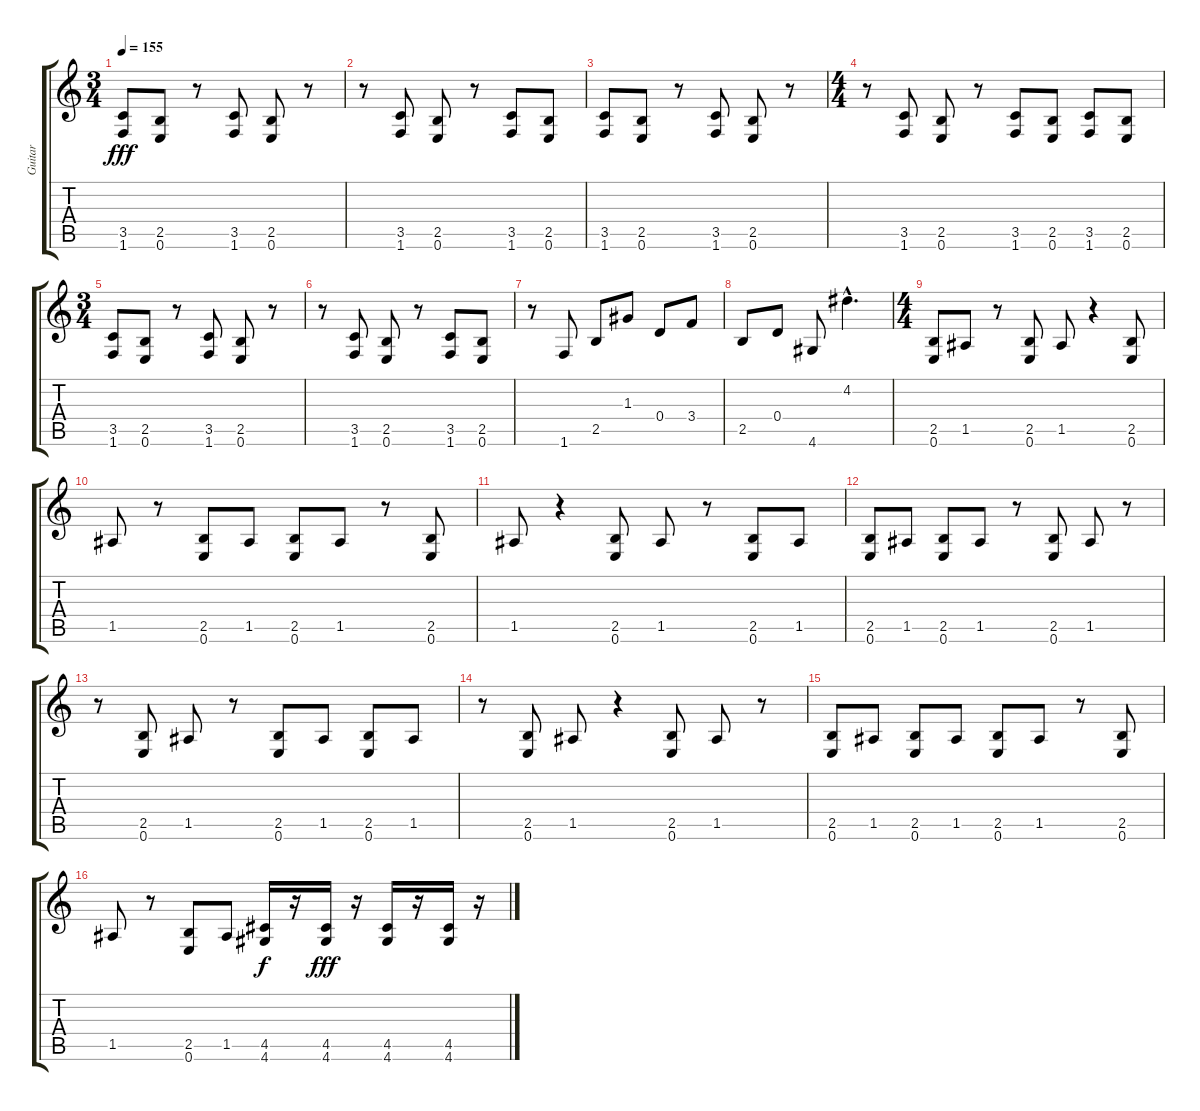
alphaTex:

\track ("Guitar" "Guitar") {instrument distortionguitar}
\staff {score tabs}
\tuning (E4 B3 G3 D3 A2 E2) {hide}
\ts (3 4)
\tempo 155
\clef g2
\ks c
(3.5 1.6).8{dy fff} (2.5 0.6).8 r.8 (3.5 1.6).8 (2.5 0.6).8 r.8 |
r.8 (3.5 1.6).8 (2.5 0.6).8 r.8 (3.5 1.6).8 (2.5 0.6).8 |
(3.5 1.6).8 (2.5 0.6).8 r.8 (3.5 1.6).8 (2.5 0.6).8 r.8 |
\ts (4 4)
r.8 (3.5 1.6).8 (2.5 0.6).8 r.8 (3.5 1.6).8 (2.5 0.6).8 (3.5 1.6).8 (2.5 0.6).8 |
\ts (3 4)
(3.5 1.6).8 (2.5 0.6).8 r.8 (3.5 1.6).8 (2.5 0.6).8 r.8 |
r.8 (3.5 1.6).8 (2.5 0.6).8 r.8 (3.5 1.6).8 (2.5 0.6).8 |
r.8 1.6.8 2.5.8 1.3.8 0.4.8 3.4.8 |
2.5.8 0.4.8 4.6.8 4.2{hac}.4{d instrument guitarharmonics} |
\ts (4 4)
(2.5 0.6).8{instrument overdrivenguitar} 1.5.8 r.8 (2.5 0.6).8 1.5.8 r.4 (2.5 0.6).8 |
1.5.8 r.8 (2.5 0.6).8 1.5.8 (2.5 0.6).8 1.5.8 r.8 (2.5 0.6).8 |
1.5.8 r.4 (2.5 0.6).8 1.5.8 r.8 (2.5 0.6).8 1.5.8 |
(2.5 0.6).8 1.5.8 (2.5 0.6).8 1.5.8 r.8 (2.5 0.6).8 1.5.8 r.8 |
r.8 (2.5 0.6).8 1.5.8 r.8 (2.5 0.6).8 1.5.8 (2.5 0.6).8 1.5.8 |
r.8 (2.5 0.6).8 1.5.8 r.4 (2.5 0.6).8 1.5.8 r.8 |
(2.5 0.6).8 1.5.8 (2.5 0.6).8 1.5.8 (2.5 0.6).8 1.5.8 r.8 (2.5 0.6).8 |
1.5.8 r.8 (2.5 0.6).8 1.5.8 (4.5 4.6).16{dy f} r.16 (4.5 4.6).16{dy fff} r.16 (4.5 4.6).16 r.16 (4.5 4.6).16 r.16
